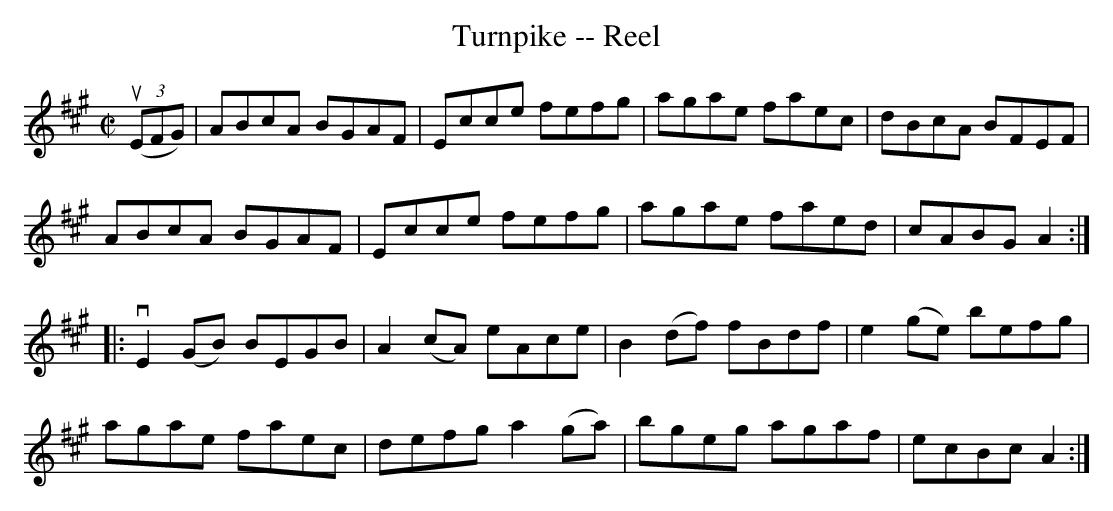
X:1
T: Turnpike -- Reel
M:C|
L:1/8
K:A
u((3EFG)|\
ABcA BGAF | Ecce fefg | agae faec | dBcA BFEF |
ABcA BGAF | Ecce fefg | agae faed | cABG A2 :|
|:vE2(GB) BEGB | A2(cA) eAce | B2(df) fBdf | e2(ge) befg |
agae faec | defg a2(ga) | bgeg agaf | ecBc A2 :|
